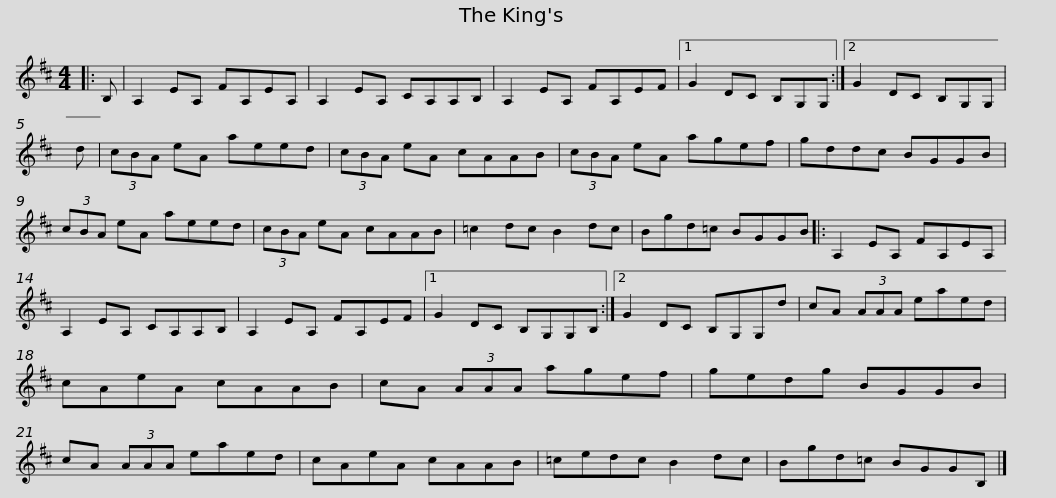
X:1
L:1/8
M:4/4
I:linebreak $
K:D
V:1 treble
V:1
|: B, | A,2 EA, FA,EA, | A,2 EA, CA,A,B, | A,2 EA, FA,EF |1 G2 DC B,G,G, :|2 %5
 G2 DC B,G,G, | d |$ (3cBA eA aeed | (3cBA eA cAAB | (3cBA eA agef | %10
 gddc BGGB | (3cBA eA aeed |$ (3cBA eA cAAB | =c2 dc B2 dc | Bgd=c BGGB |: %15
 A,2 EA, FA,EA, | A,2 EA, CA,A,B, |$ A,2 EA, FA,EF |1 G2 DC B,G,G,B, :|2 G2 DC B,G,G,d | %20
 cA (3AAA eaed | cAeA cAAB |$ cA (3AAA agef | gedg BGGB | cA (3AAA eaed | %25
 cAeA cAAB | =cedc B2 dc |$ Bgd=c BGGB, |] %28
